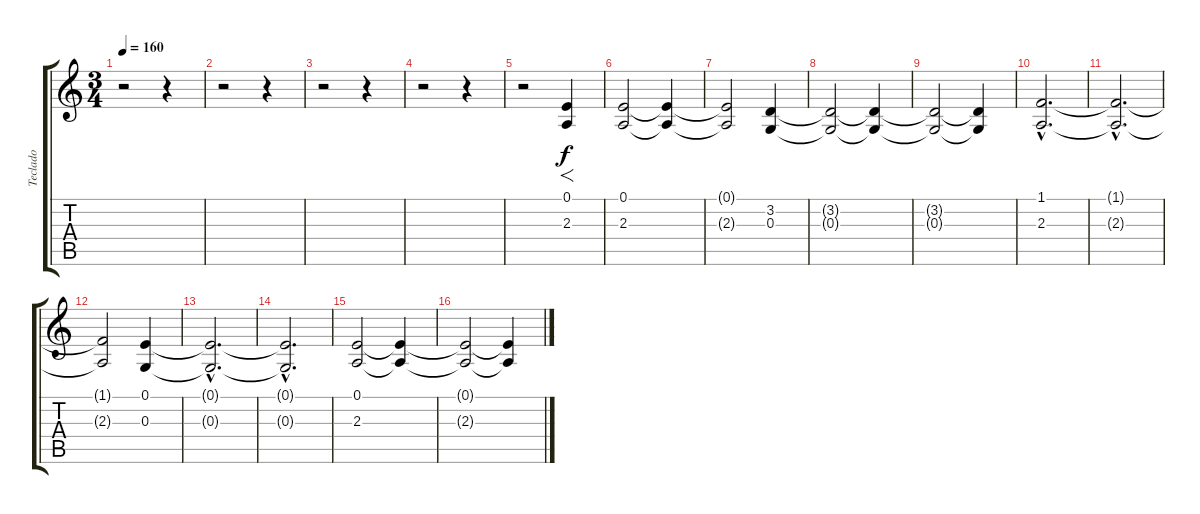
\track ("Teclado" "Teclado") {instrument choiraahs}
\staff {score tabs}
\tuning (E4 B3 G3 D3 A2 E2) {hide}
\ts (3 4)
\tempo 160
\clef g2
\ks c
r.2{dy f} r.4 |
r.2 r.4 |
r.2 r.4 |
r.2 r.4 |
r.2 (0.1 2.3).4{f} |
(0.1 2.3).2 (0.1{t} 2.3{t}).4 |
(0.1{t} 2.3{t}).2 (3.2 0.3).4 |
(3.2{t} 0.3{t}).2 (3.2{t} 0.3{t}).4 |
(3.2{t} 0.3{t}).2 (3.2{t} 0.3{t}).4 |
(1.1{hac} 2.3{hac}).2{d} |
(1.1{hac t} 2.3{hac t}).2{d} |
(1.1{t} 2.3{t}).2 (0.1 0.3).4 |
(0.1{hac t} 0.3{hac t}).2{d} |
(0.1{hac t} 0.3{hac t}).2{d} |
(0.1 2.3).2 (0.1{t} 2.3{t}).4 |
(0.1{t} 2.3{t}).2 (0.1{t} 2.3{t}).4
